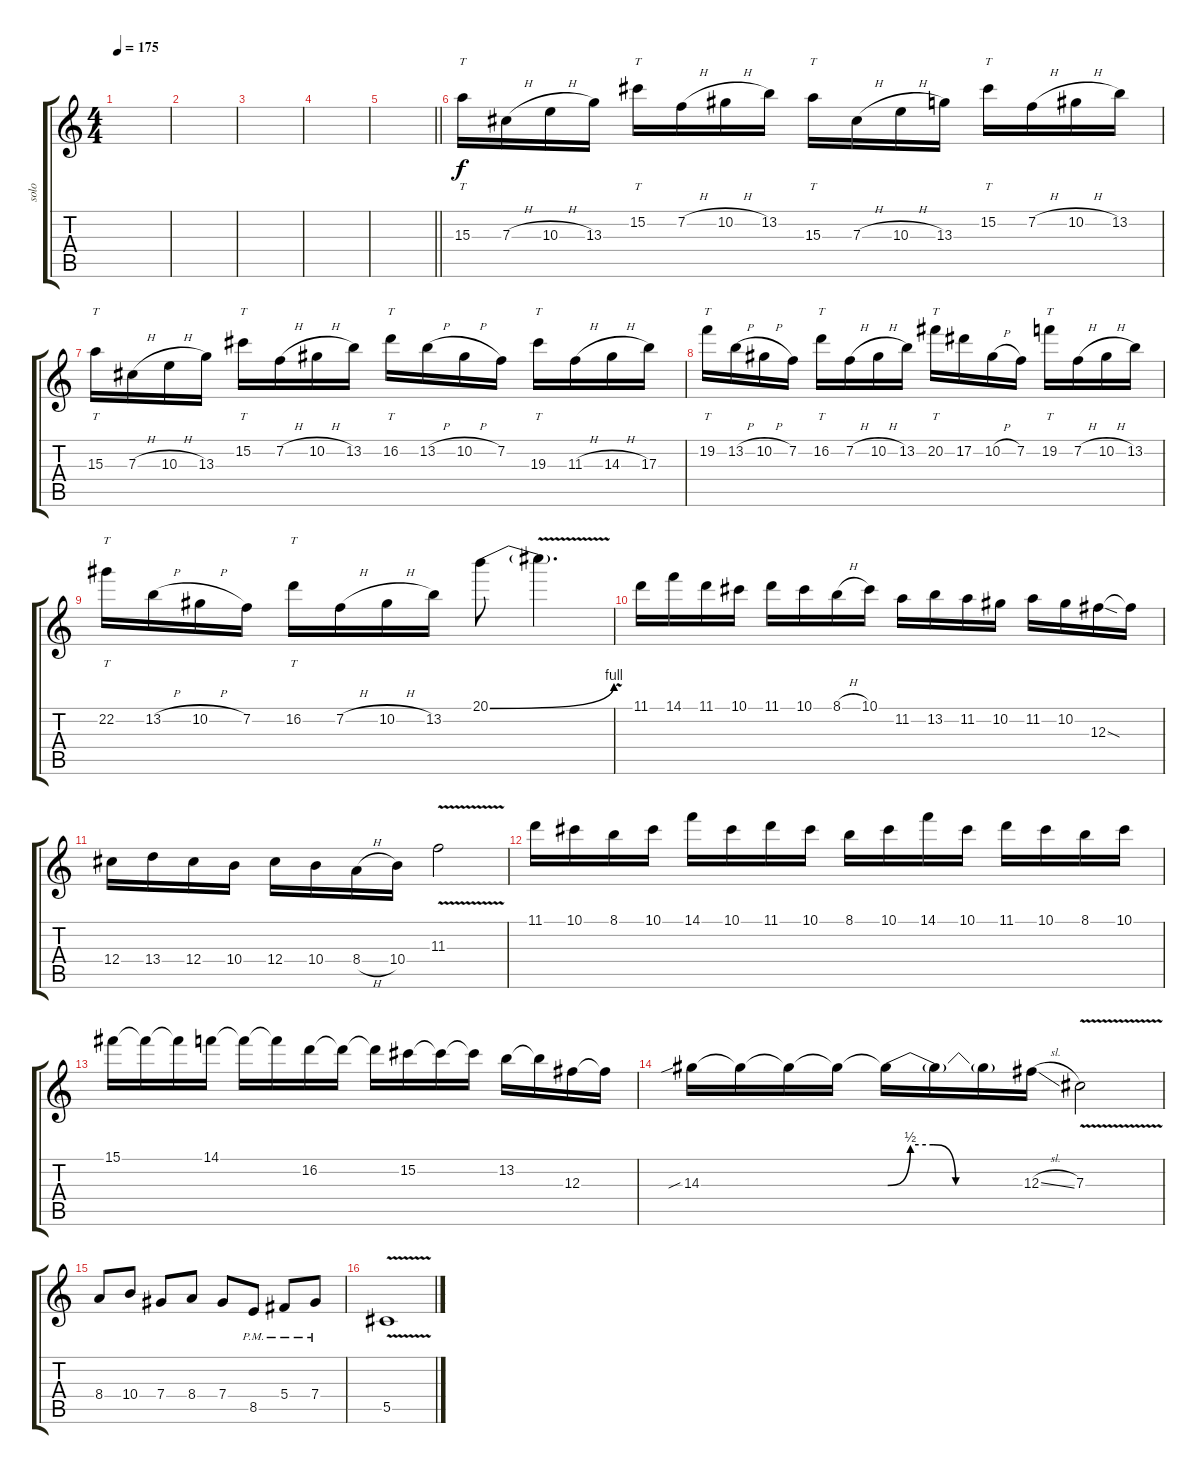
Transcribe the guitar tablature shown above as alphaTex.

\track ("solo" "solo") {instrument distortionguitar}
\staff {score tabs}
\tuning (Eb4 Bb3 Gb3 Db3 Ab2 Db2) {hide}
\ts (4 4)
\tempo 175
\clef g2
\ks c
|
|
|
|
\barLineRight lightlight
|
\section ("" "")
15.3.16{tt volume 13} 7.3{h}.16 10.3{h}.16 13.3.16 15.2.16{tt} 7.2{h}.16 10.2{h}.16 13.2.16 15.3.16{tt} 7.3{h}.16 10.3{h}.16 13.3.16 15.2.16{tt} 7.2{h}.16 10.2{h}.16 13.2.16 |
15.3.16{tt} 7.3{h}.16 10.3{h}.16 13.3.16 15.2.16{tt} 7.2{h}.16 10.2{h}.16 13.2.16 16.2.16{tt} 13.2{h}.16 10.2{h}.16 7.2.16 19.3.16{tt} 11.3{h}.16 14.3{h}.16 17.3.16 |
19.2.16{tt} 13.2{h}.16 10.2{h}.16 7.2.16 16.2.16{tt} 7.2{h}.16 10.2{h}.16 13.2.16 20.2.16{tt} 17.2.16 10.2{h}.16 7.2.16 19.2.16{tt} 7.2{h}.16 10.2{h}.16 13.2.16 |
22.2.16{tt} 13.2{h}.16 10.2{h}.16 7.2.16 16.2.16{tt} 7.2{h}.16 10.2{h}.16 13.2.16 20.1{be (bend 0 0 60 4)}.8 20.1{v t}.4{d} |
11.1.16 14.1.16 11.1.16 10.1.16 11.1.16 10.1.16 8.1{h}.16 10.1.16 11.2.16 13.2.16 11.2.16 10.2.16 11.2.16 10.2.16 12.3{sod}.16 12.3{t}.16 |
12.4.16 13.4.16 12.4.16 10.4.16 12.4.16 10.4.16 8.4{h}.16 10.4.16 11.3{v}.2 |
11.1.16 10.1.16 8.1.16 10.1.16 14.1.16 10.1.16 11.1.16 10.1.16 8.1.16 10.1.16 14.1.16 10.1.16 11.1.16 10.1.16 8.1.16 10.1.16 |
15.1.16 15.1{t}.16 15.1{t}.16 14.1.16 14.1{t}.16 14.1{t}.16 16.2.16 16.2{t}.16 16.2{t}.16 15.2.16 15.2{t}.16 15.2{t}.16 13.2.16 13.2{t}.16 12.3.16 12.3{t}.16 |
14.3{sib}.16 14.3{t}.16 14.3{t}.16 14.3{t}.16 14.3{be (custom 0 0 10 2 20 2 30 0 60 0) t}.16 14.3{t}.16 14.3{t}.16 12.3{sl}.16 7.3{v}.2 |
8.4.8 10.4.8 7.4.8 8.4.8 7.4.8 8.5{pm}.8 5.4{pm}.8 7.4{pm}.8 |
5.5{v}.1
